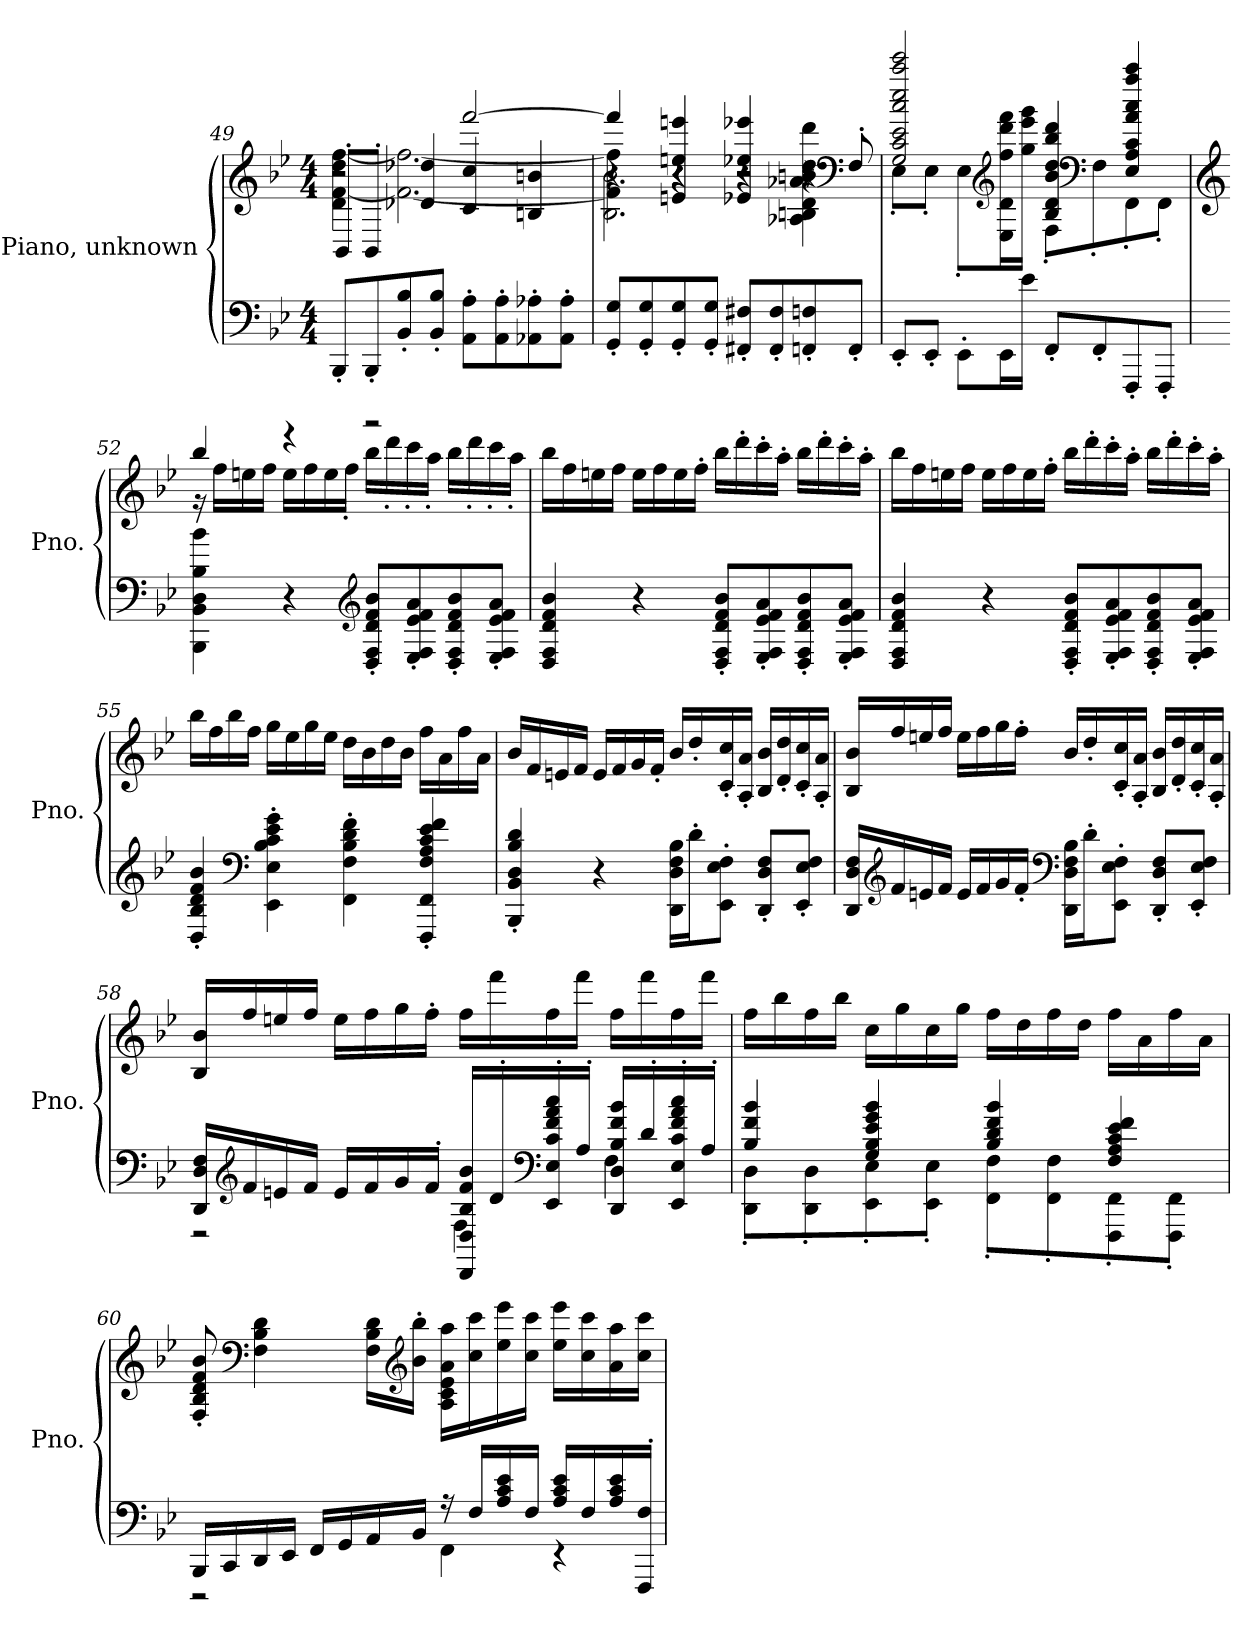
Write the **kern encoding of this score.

**kern	**kern
*part1	*part1
*staff2	*staff1
*I"Piano, unknown	*
*I'Pno.	*
*clefF4	*clefG2
*k[b-e-]	*k[b-e-]
*M4/4	*M4/4
=49	=49
*	*^
*	*	*^
8BBB-'/L	2r	4d\ [4f\ 4dd\ [4ff\	8BB-'/L
8BBB-'/	.	.	8BB-'/J
8BB-/' 8B-/'	.	2.f\_ 2.ff\_	4d-X/ 4dd-X/
8BB-/' 8B-/'J	.	.	.
8AA\' 8A\'L	[2fff/	.	4c/ 4cc/
8AA\' 8A\'	.	.	.
8AA-X\' 8A-X\'	.	.	4Bn/ 4bn/
8AA-\' 8A-\'J	.	.	.
!!LO:LB:g=z
=50	=50	=50	=50
*	*	*	*^
8GG/' 8G/'L	4fff/]	4f\] 4ff\]	4r	2.B-\ 2.b-\
8GG/' 8G/'	.	.	.	.
8GG/' 8G/'	4r	4r	4en/ 4een/ 4eeen/	.
8GG/' 8G/'J	.	.	.	.
8FF#X/' 8F#X/'L	2r	4r	4e-X/ 4ee-X/ 4eee-X/	.
8FF#/' 8F#/'	.	.	.	.
8FFn/' 8Fn/'	.	4A-X\ 4Bn\ 4d\ 4a-X\ 4bn\ 4dd\ 4ddd\	8r	4r
*	*clefF4	*	*	*
8FF'/J	.	.	8F'/	.
*	*	*v	*v	*v
=51	=51	=51
8EE-'/L	2G/ 2c/ 2e-/ 2cc/ 2ee-/ 2ccc/ 2eee-/	8E-'\L
8EE-'/J	.	8E-'\J
8EE-'\L	.	8E-'\L
*	*clefG2	*
16EE-\L	.	16E-\ 16d\ 16ff\ 16ddd\ 16fff\L
16e-\JJ	.	16gg\ 16eee-\ 16ggg\JJ
8FF'/L	4B-/ 4d/ 4b-/ 4dd/ 4bb-/ 4ddd/	8F'\L
*	*clefF4	*
8FF'/	.	8F'\
8FFF'/	4E-/ 4A/ 4c/ 4a/ 4cc/ 4aa/ 4ccc/	8FF'\
8FFF'/J	.	8FF'\J
!!LO:PB:g=z	!!
=52	=52	=52
*	*clefG2	*
4BBB-\ 4BB-\ 4D\ 4B-\ 4b-\	4bb-/	16r
.	.	16ff\LL
.	.	16een\
.	.	16ff\JJ
4r	4r	16ee\LL
.	.	16ff\
.	.	16ee\
.	.	16ff'\JJ
*clefG2	*	*
8D/' 8F/' 8d/' 8f/' 8b-/'L	2r	16bb-\LL
.	.	16ddd'\
8E-/' 8F/' 8e-/' 8f/' 8a/'	.	16ccc'\
.	.	16aa'\JJ
8D/' 8F/' 8d/' 8f/' 8b-/'	.	16bb-\LL
.	.	16ddd'\
8E-/' 8F/' 8e-/' 8f/' 8a/'J	.	16ccc'\
.	.	16aa'\JJ
*	*v	*v
=53	=53
4D/ 4F/ 4d/ 4f/ 4b-/	16bb-\LL
.	16ff\
.	16een\
.	16ff\JJ
4r	16ee\LL
.	16ff\
.	16ee\
.	16ff'\JJ
8D/' 8F/' 8d/' 8f/' 8b-/'L	16bb-\LL
.	16ddd'\
8E-/' 8F/' 8e-/' 8f/' 8a/'	16ccc'\
.	16aa'\JJ
8D/' 8F/' 8d/' 8f/' 8b-/'	16bb-\LL
.	16ddd'\
8E-/' 8F/' 8e-/' 8f/' 8a/'J	16ccc'\
.	16aa'\JJ
!!LO:LB:g=z
=54	=54
4D/ 4F/ 4d/ 4f/ 4b-/	16bb-\LL
.	16ff\
.	16een\
.	16ff\JJ
4r	16ee\LL
.	16ff\
.	16ee\
.	16ff'\JJ
8D/' 8F/' 8d/' 8f/' 8b-/'L	16bb-\LL
.	16ddd'\
8E-/' 8F/' 8e-/' 8f/' 8a/'	16ccc'\
.	16aa'\JJ
8D/' 8F/' 8d/' 8f/' 8b-/'	16bb-\LL
.	16ddd'\
8E-/' 8F/' 8e-/' 8f/' 8a/'J	16ccc'\
.	16aa'\JJ
=55	=55
4D/' 4B-/' 4d/' 4f/' 4b-/'	16bb-\LL
.	16ff\
.	16bb-\
.	16ff\JJ
*clefF4	*
4EE-\' 4E-\' 4B-\' 4c\' 4e-\' 4g\'	16gg\LL
.	16ee-\
.	16gg\
.	16ee-\JJ
4FF\' 4F\' 4B-\' 4d\' 4f\'	16dd\LL
.	16b-\
.	16dd\
.	16b-\JJ
4FFF/' 4FF/' 4F/' 4A/' 4c/' 4e-/' 4f/'	16ff\LL
.	16a\
.	16ff\
.	16a\JJ
!!LO:LB:g=z
=56	=56
4BBB-/' 4BB-/' 4D/' 4B-/' 4d/'	16b-/LL
.	16f/
.	16en/
.	16f/JJ
4r	16e/LL
.	16f/
.	16g/
.	16f'/JJ
16DD\ 16D\ 16F\ 16B-\LL	16b-/LL
16d'\J	16dd'/
8EE-\' 8E-\' 8F\'J	16c/' 16cc/'
.	16A/' 16a/'JJ
8DD/' 8D/' 8F/'L	16B-/ 16b-/LL
.	16d/' 16dd/'
8EE-/' 8E-/' 8F/'J	16c/' 16cc/'
.	16A/' 16a/'JJ
=57	=57
16DD/ 16D/ 16F/LL	16B-/ 16b-/LL
*clefG2	*
16f/	16ff/
16en/	16een/
16f/JJ	16ff/JJ
16e/LL	16ee\LL
16f/	16ff\
16g/	16gg\
16f'/JJ	16ff'\JJ
*clefF4	*
16DD\ 16D\ 16F\ 16B-\LL	16b-/LL
16d'\J	16dd'/
8EE-\' 8E-\' 8F\'J	16c/' 16cc/'
.	16A/' 16a/'JJ
8DD/' 8D/' 8F/'L	16B-/ 16b-/LL
.	16d/' 16dd/'
8EE-/' 8E-/' 8F/'J	16c/' 16cc/'
.	16A/' 16a/'JJ
!!LO:LB:g=z
=58	=58
*^	*
16DD/ 16D/ 16F/LL	2r	16B-/ 16b-/LL
*clefG2	*	*
16f/	.	16ff/
16en/	.	16een/
16f/JJ	.	16ff/JJ
16e/LL	.	16ee\LL
16f/	.	16ff\
16g/	.	16gg\
16f'/JJ	.	16ff'\JJ
16DD/ 16D/ 16B-/ 16f/ 16b-/LL	4F\	16ff\LL
16d'/	.	16fff\
*clefF4	*	*
16EE-/' 16E-/' 16c/' 16f/' 16a/' 16cc/'	.	16ff\
16A'/JJ	.	16fff\JJ
16DD/ 16D/ 16B-/ 16f/ 16b-/LL	4F\	16ff\LL
16d'/	.	16fff\
16EE-/' 16E-/' 16c/' 16f/' 16a/' 16cc/'	.	16ff\
16A'/JJ	.	16fff\JJ
=59	=59	=59
4B-/ 4f/ 4b-/	8DD\' 8D\'L	16ff\LL
.	.	16bb-\
.	8DD\' 8D\'	16ff\
.	.	16bb-\JJ
4G/ 4B-/ 4e-/ 4g/ 4b-/	8EE-\' 8E-\'	16cc\LL
.	.	16gg\
.	8EE-\' 8E-\'J	16cc\
.	.	16gg\JJ
4B-/ 4d/ 4f/ 4b-/	8FF\' 8F\'L	16ff\LL
.	.	16dd\
.	8FF\' 8F\'	16ff\
.	.	16dd\JJ
4F/ 4A/ 4c/ 4e-/ 4f/	8FFF\' 8FF\'	16ff\LL
.	.	16a\
.	8FFF\' 8FF\'J	16ff\
.	.	16a\JJ
!!LO:LB:g=z
=60	=60	=60
16BBB-/LL	2r	8F/' 8B-/' 8d/' 8f/' 8b-/'
16CC/	.	.
*	*	*clefF4
16DD/	.	4F\ 4B-\ 4d\
16EE-/JJ	.	.
16FF/LL	.	.
16GG/	.	.
16AA/	.	16F\ 16B-\ 16d\LL
*	*	*clefG2
16BB-/JJ	.	16b-\' 16bb-\'JJ
16r	4FF\	16A\ 16c\ 16e-\ 16a\ 16aa\LL
16F/LL	.	16cc\ 16ccc\
16A/ 16c/ 16e-/	.	16ee-\ 16eee-\
16F/JJ	.	16cc\ 16ccc\JJ
16A/ 16c/ 16e-/LL	4r	16ee-\ 16eee-\LL
16F/	.	16cc\ 16ccc\
16A/ 16c/ 16e-/	.	16a\ 16aa\
16FFF/' 16F/'JJ	.	16cc\ 16ccc\JJ
*v	*v	*
=	=
*-	*-
